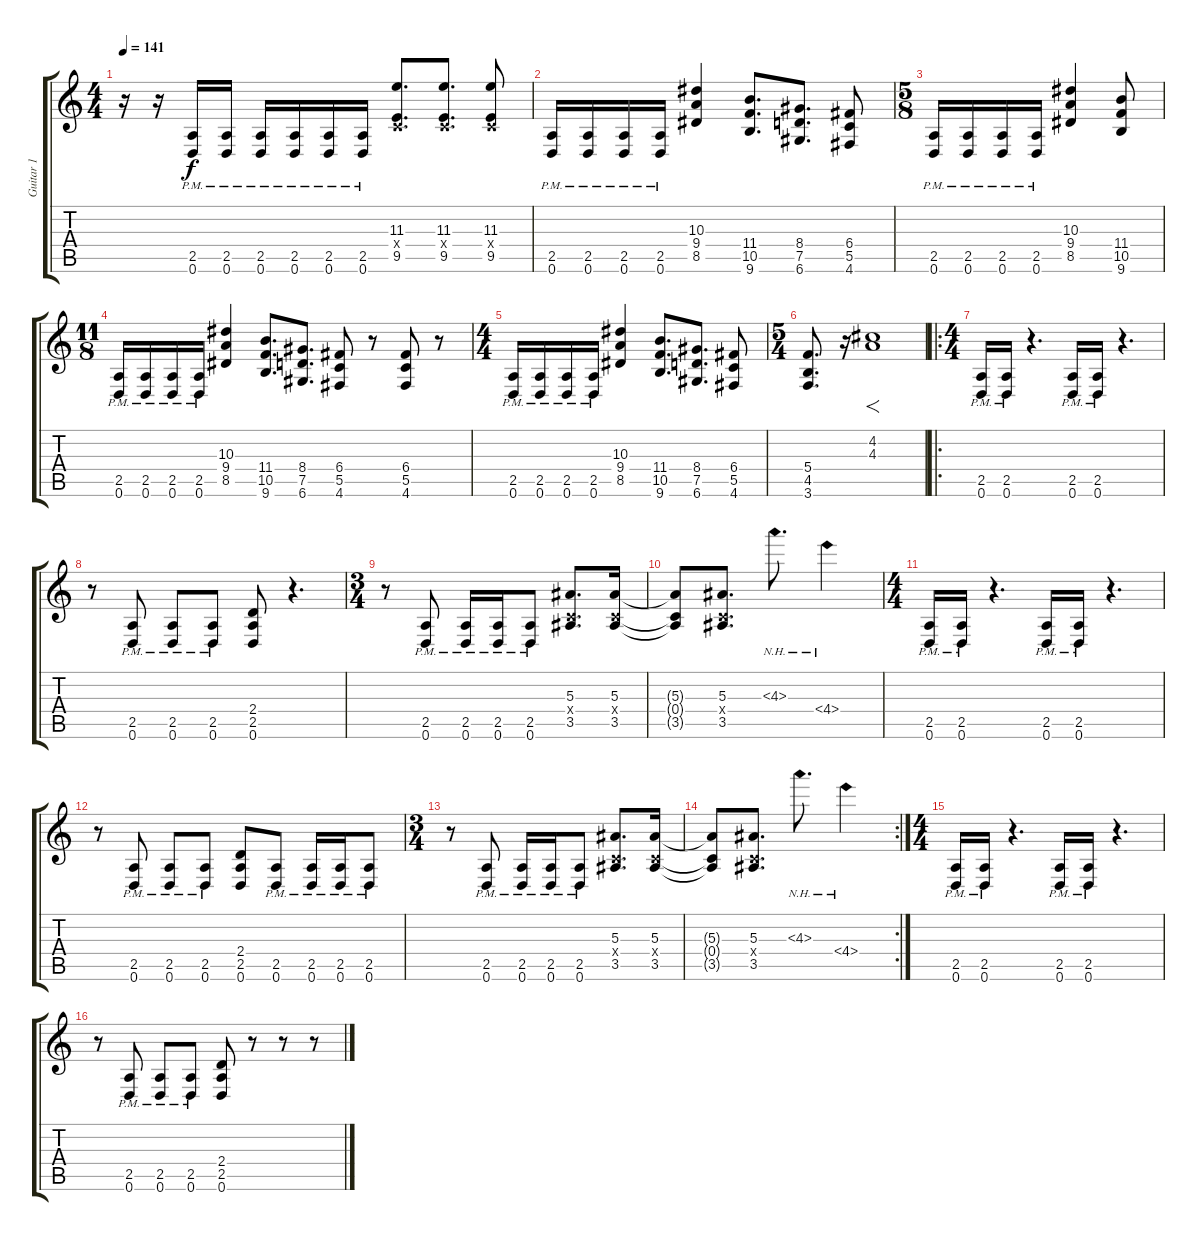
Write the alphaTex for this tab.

\track ("Guitar 1" "Guitar 1") {instrument distortionguitar}
\staff {score tabs}
\tuning (D4 A3 F3 C3 G2 D2) {hide}
\ts (4 4)
\tempo 141
\clef g2
\ks c
r.16{dy f} r.16 (2.5{pm} 0.6{pm}).16 (2.5{pm} 0.6{pm}).16 (2.5{pm} 0.6{pm}).16 (2.5{pm} 0.6{pm}).16 (2.5{pm} 0.6{pm}).16 (2.5{pm} 0.6{pm}).16 (11.3 0.4{x} 9.5).8{d} (11.3 0.4{x} 9.5).8{d} (11.3 0.4{x} 9.5).8 |
(2.5{pm} 0.6{pm}).16 (2.5{pm} 0.6{pm}).16 (2.5{pm} 0.6{pm}).16 (2.5{pm} 0.6{pm}).16 (10.3 9.4 8.5).4 (11.4 10.5 9.6).8{d} (8.4 7.5 6.6).8{d} (6.4 5.5 4.6).8 |
\ts (5 8)
(2.5{pm} 0.6{pm}).16 (2.5{pm} 0.6{pm}).16 (2.5{pm} 0.6{pm}).16 (2.5{pm} 0.6{pm}).16 (10.3 9.4 8.5).4 (11.4 10.5 9.6).8 |
\ts (11 8)
(2.5{pm} 0.6{pm}).16 (2.5{pm} 0.6{pm}).16 (2.5{pm} 0.6{pm}).16 (2.5{pm} 0.6{pm}).16 (10.3 9.4 8.5).4 (11.4 10.5 9.6).8{d} (8.4 7.5 6.6).8{d} (6.4 5.5 4.6).8 r.8 (6.4 5.5 4.6).8 r.8 |
\ts (4 4)
(2.5{pm} 0.6{pm}).16 (2.5{pm} 0.6{pm}).16 (2.5{pm} 0.6{pm}).16 (2.5{pm} 0.6{pm}).16 (10.3 9.4 8.5).4 (11.4 10.5 9.6).8{d} (8.4 7.5 6.6).8{d} (6.4 5.5 4.6).8 |
\ts (5 4)
(5.4 4.5 3.6).8{d} r.16 (4.2 4.3).1{f} |
\ro
\ts (4 4)
(2.5{pm} 0.6{pm}).16 (2.5{pm} 0.6{pm}).16 r.4{d} (2.5{pm} 0.6{pm}).16 (2.5{pm} 0.6{pm}).16 r.4{d} |
r.8 (2.5{pm} 0.6{pm}).8 (2.5{pm} 0.6{pm}).8 (2.5{pm} 0.6{pm}).8 (2.4 2.5 0.6).8 r.4{d} |
\ts (3 4)
r.8 (2.5{pm} 0.6{pm}).8 (2.5{pm} 0.6{pm}).16 (2.5{pm} 0.6{pm}).16 (2.5{pm} 0.6{pm}).8 (5.3 0.4{x} 3.5).8{d} (5.3 0.4{x} 3.5).16 |
(5.3{t} 0.4{t} 3.5{t}).8 (5.3 0.4{x} 3.5).8{d} 4.3{nh}.8{d} 4.4{nh}.4 |
\ts (4 4)
(2.5{pm} 0.6{pm}).16 (2.5{pm} 0.6{pm}).16 r.4{d} (2.5{pm} 0.6{pm}).16 (2.5{pm} 0.6{pm}).16 r.4{d} |
r.8 (2.5{pm} 0.6{pm}).8 (2.5{pm} 0.6{pm}).8 (2.5{pm} 0.6{pm}).8 (2.4 2.5 0.6).8 (2.5{pm} 0.6{pm}).8 (2.5{pm} 0.6{pm}).16 (2.5{pm} 0.6{pm}).16 (2.5{pm} 0.6{pm}).8 |
\ts (3 4)
r.8 (2.5{pm} 0.6{pm}).8 (2.5{pm} 0.6{pm}).16 (2.5{pm} 0.6{pm}).16 (2.5{pm} 0.6{pm}).8 (5.3 0.4{x} 3.5).8{d} (5.3 0.4{x} 3.5).16 |
\rc 2
(5.3{t} 0.4{t} 3.5{t}).8 (5.3 0.4{x} 3.5).8{d} 4.3{nh}.8{d} 4.4{nh}.4 |
\ts (4 4)
(2.5{pm} 0.6{pm}).16 (2.5{pm} 0.6{pm}).16 r.4{d} (2.5{pm} 0.6{pm}).16 (2.5{pm} 0.6{pm}).16 r.4{d} |
r.8 (2.5{pm} 0.6{pm}).8 (2.5{pm} 0.6{pm}).8 (2.5{pm} 0.6{pm}).8 (2.4 2.5 0.6).8 r.8 r.8 r.8
